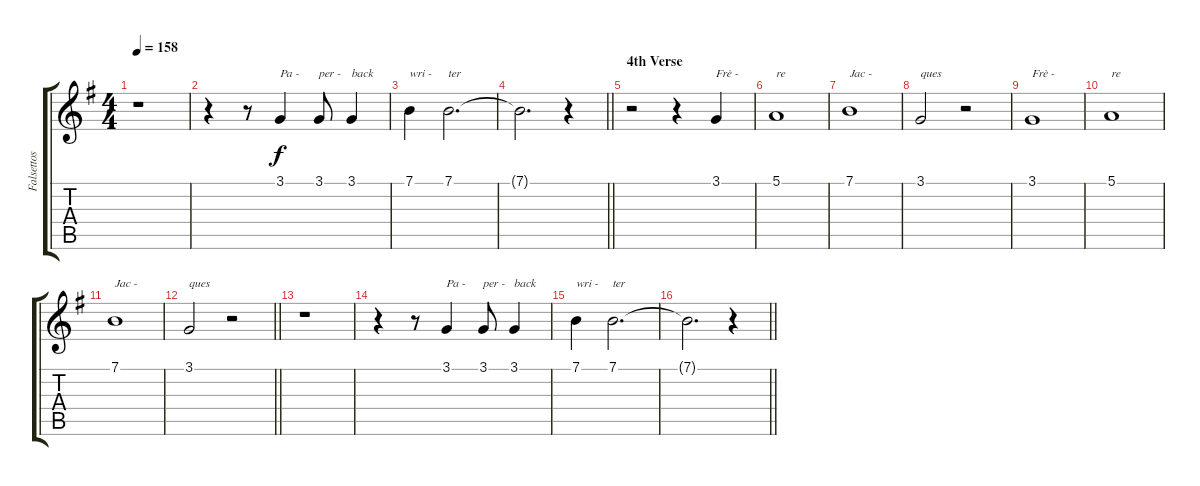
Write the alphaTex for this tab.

\track ("Falsettos" "Falsettos") {instrument sopranosax}
\staff {score tabs}
\tuning (E4 B3 G3 D3 A2 E2) {hide}
\ts (4 4)
\tempo 158
\clef g2
\ks g
r.1{dy f} |
r.4 r.8 3.1.4{txt "Pa -"} 3.1.8{txt "per -"} 3.1.4{txt "back"} |
7.1.4{txt "wri -"} 7.1.2{d txt "ter"} |
\barLineRight lightlight
7.1{t}.2{d} r.4 |
\section ("" "4th Verse")
r.2 r.4 3.1.4{txt "Frè -"} |
5.1.1{txt "re"} |
7.1.1{txt "Jac -"} |
3.1.2{txt "ques"} r.2 |
3.1.1{txt "Frè -"} |
5.1.1{txt "re"} |
7.1.1{txt "Jac -"} |
\barLineRight lightlight
3.1.2{txt "ques"} r.2 |
r.1 |
r.4 r.8 3.1.4{txt "Pa -"} 3.1.8{txt "per -"} 3.1.4{txt "back"} |
7.1.4{txt "wri -"} 7.1.2{d txt "ter"} |
\barLineRight lightlight
7.1{t}.2{d} r.4
